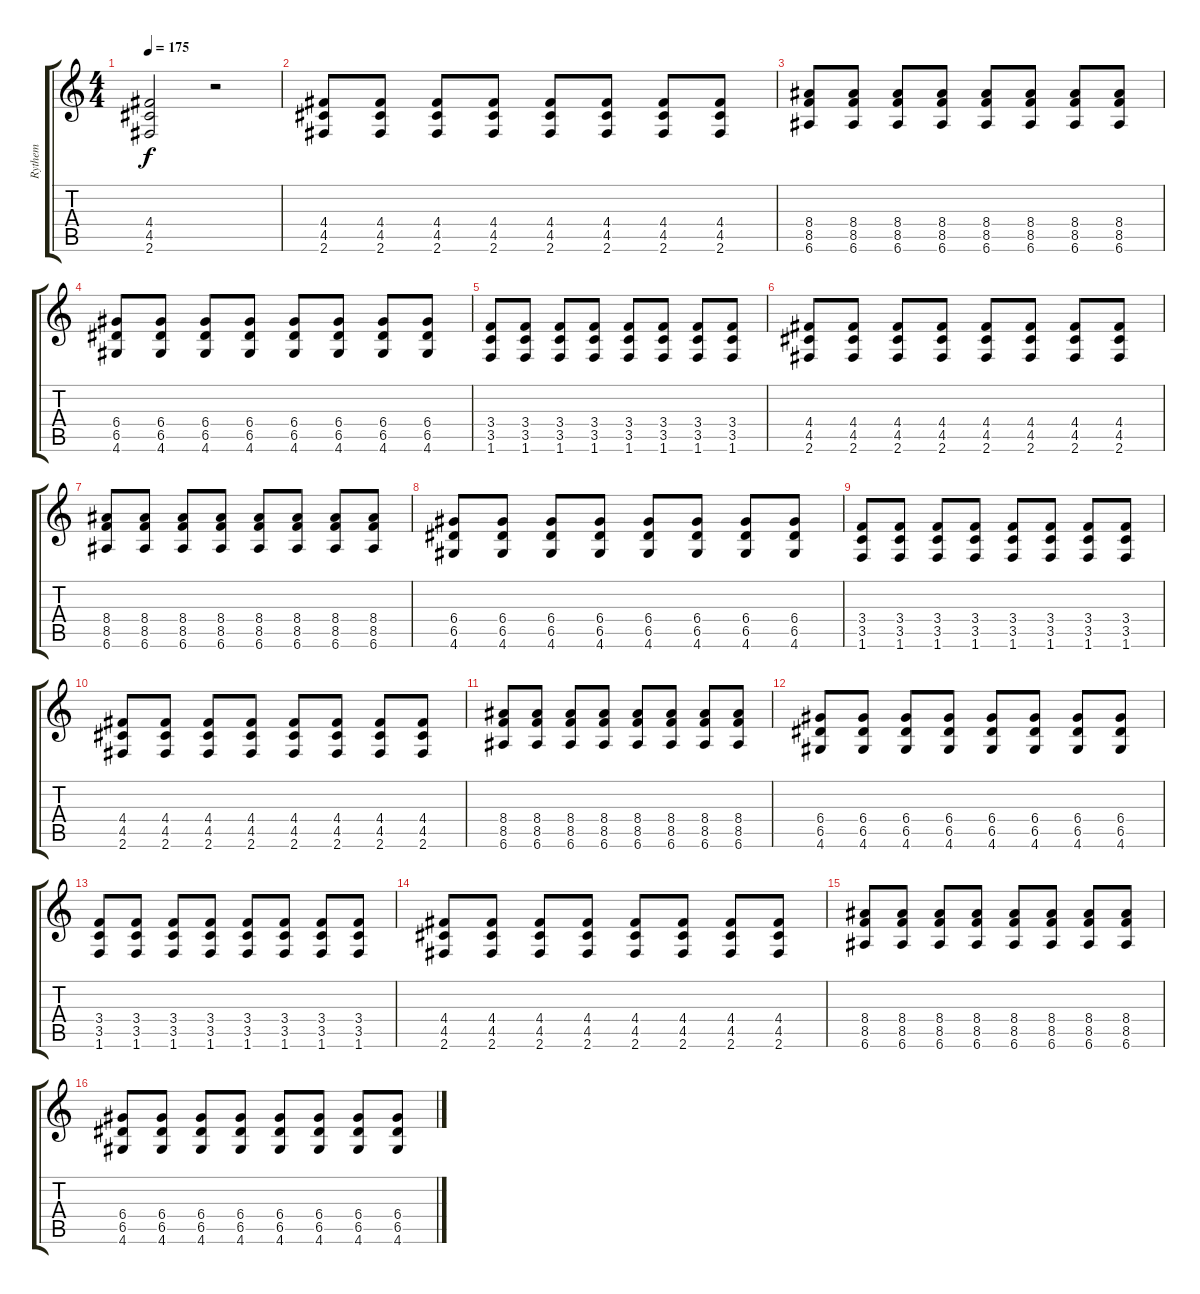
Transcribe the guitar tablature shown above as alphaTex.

\track ("Rythem" "Rythem") {instrument distortionguitar}
\staff {score tabs}
\tuning (E4 B3 G3 D3 A2 E2) {hide}
\ts (4 4)
\tempo 175
\clef g2
\ks c
(4.4 4.5 2.6).2{dy f} r.2 |
(4.4 4.5 2.6).8 (4.4 4.5 2.6).8 (4.4 4.5 2.6).8 (4.4 4.5 2.6).8 (4.4 4.5 2.6).8 (4.4 4.5 2.6).8 (4.4 4.5 2.6).8 (4.4 4.5 2.6).8 |
(8.4 8.5 6.6).8 (8.4 8.5 6.6).8 (8.4 8.5 6.6).8 (8.4 8.5 6.6).8 (8.4 8.5 6.6).8 (8.4 8.5 6.6).8 (8.4 8.5 6.6).8 (8.4 8.5 6.6).8 |
(6.4 6.5 4.6).8 (6.4 6.5 4.6).8 (6.4 6.5 4.6).8 (6.4 6.5 4.6).8 (6.4 6.5 4.6).8 (6.4 6.5 4.6).8 (6.4 6.5 4.6).8 (6.4 6.5 4.6).8 |
(3.4 3.5 1.6).8 (3.4 3.5 1.6).8 (3.4 3.5 1.6).8 (3.4 3.5 1.6).8 (3.4 3.5 1.6).8 (3.4 3.5 1.6).8 (3.4 3.5 1.6).8 (3.4 3.5 1.6).8 |
(4.4 4.5 2.6).8 (4.4 4.5 2.6).8 (4.4 4.5 2.6).8 (4.4 4.5 2.6).8 (4.4 4.5 2.6).8 (4.4 4.5 2.6).8 (4.4 4.5 2.6).8 (4.4 4.5 2.6).8 |
(8.4 8.5 6.6).8 (8.4 8.5 6.6).8 (8.4 8.5 6.6).8 (8.4 8.5 6.6).8 (8.4 8.5 6.6).8 (8.4 8.5 6.6).8 (8.4 8.5 6.6).8 (8.4 8.5 6.6).8 |
(6.4 6.5 4.6).8 (6.4 6.5 4.6).8 (6.4 6.5 4.6).8 (6.4 6.5 4.6).8 (6.4 6.5 4.6).8 (6.4 6.5 4.6).8 (6.4 6.5 4.6).8 (6.4 6.5 4.6).8 |
(3.4 3.5 1.6).8 (3.4 3.5 1.6).8 (3.4 3.5 1.6).8 (3.4 3.5 1.6).8 (3.4 3.5 1.6).8 (3.4 3.5 1.6).8 (3.4 3.5 1.6).8 (3.4 3.5 1.6).8 |
(4.4 4.5 2.6).8 (4.4 4.5 2.6).8 (4.4 4.5 2.6).8 (4.4 4.5 2.6).8 (4.4 4.5 2.6).8 (4.4 4.5 2.6).8 (4.4 4.5 2.6).8 (4.4 4.5 2.6).8 |
(8.4 8.5 6.6).8 (8.4 8.5 6.6).8 (8.4 8.5 6.6).8 (8.4 8.5 6.6).8 (8.4 8.5 6.6).8 (8.4 8.5 6.6).8 (8.4 8.5 6.6).8 (8.4 8.5 6.6).8 |
(6.4 6.5 4.6).8 (6.4 6.5 4.6).8 (6.4 6.5 4.6).8 (6.4 6.5 4.6).8 (6.4 6.5 4.6).8 (6.4 6.5 4.6).8 (6.4 6.5 4.6).8 (6.4 6.5 4.6).8 |
(3.4 3.5 1.6).8 (3.4 3.5 1.6).8 (3.4 3.5 1.6).8 (3.4 3.5 1.6).8 (3.4 3.5 1.6).8 (3.4 3.5 1.6).8 (3.4 3.5 1.6).8 (3.4 3.5 1.6).8 |
(4.4 4.5 2.6).8 (4.4 4.5 2.6).8 (4.4 4.5 2.6).8 (4.4 4.5 2.6).8 (4.4 4.5 2.6).8 (4.4 4.5 2.6).8 (4.4 4.5 2.6).8 (4.4 4.5 2.6).8 |
(8.4 8.5 6.6).8 (8.4 8.5 6.6).8 (8.4 8.5 6.6).8 (8.4 8.5 6.6).8 (8.4 8.5 6.6).8 (8.4 8.5 6.6).8 (8.4 8.5 6.6).8 (8.4 8.5 6.6).8 |
(6.4 6.5 4.6).8 (6.4 6.5 4.6).8 (6.4 6.5 4.6).8 (6.4 6.5 4.6).8 (6.4 6.5 4.6).8 (6.4 6.5 4.6).8 (6.4 6.5 4.6).8 (6.4 6.5 4.6).8
